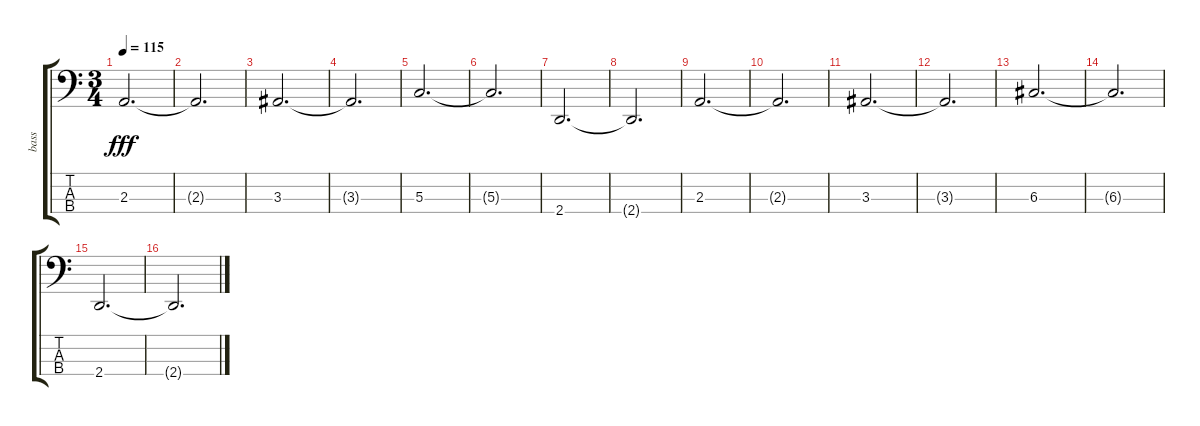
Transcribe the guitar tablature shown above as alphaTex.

\track ("bass" "bass") {instrument electricbassfinger}
\staff {score tabs}
\tuning (F2 C2 G1 C1) {hide}
\ts (3 4)
\tempo 115
\clef f4
\ks c
2.3.2{d dy fff} |
2.3{t}.2{d} |
3.3.2{d} |
3.3{t}.2{d} |
5.3.2{d} |
5.3{t}.2{d} |
2.4.2{d} |
2.4{t}.2{d} |
2.3.2{d} |
2.3{t}.2{d} |
3.3.2{d} |
3.3{t}.2{d} |
6.3.2{d} |
6.3{t}.2{d} |
2.4.2{d} |
2.4{t}.2{d}
